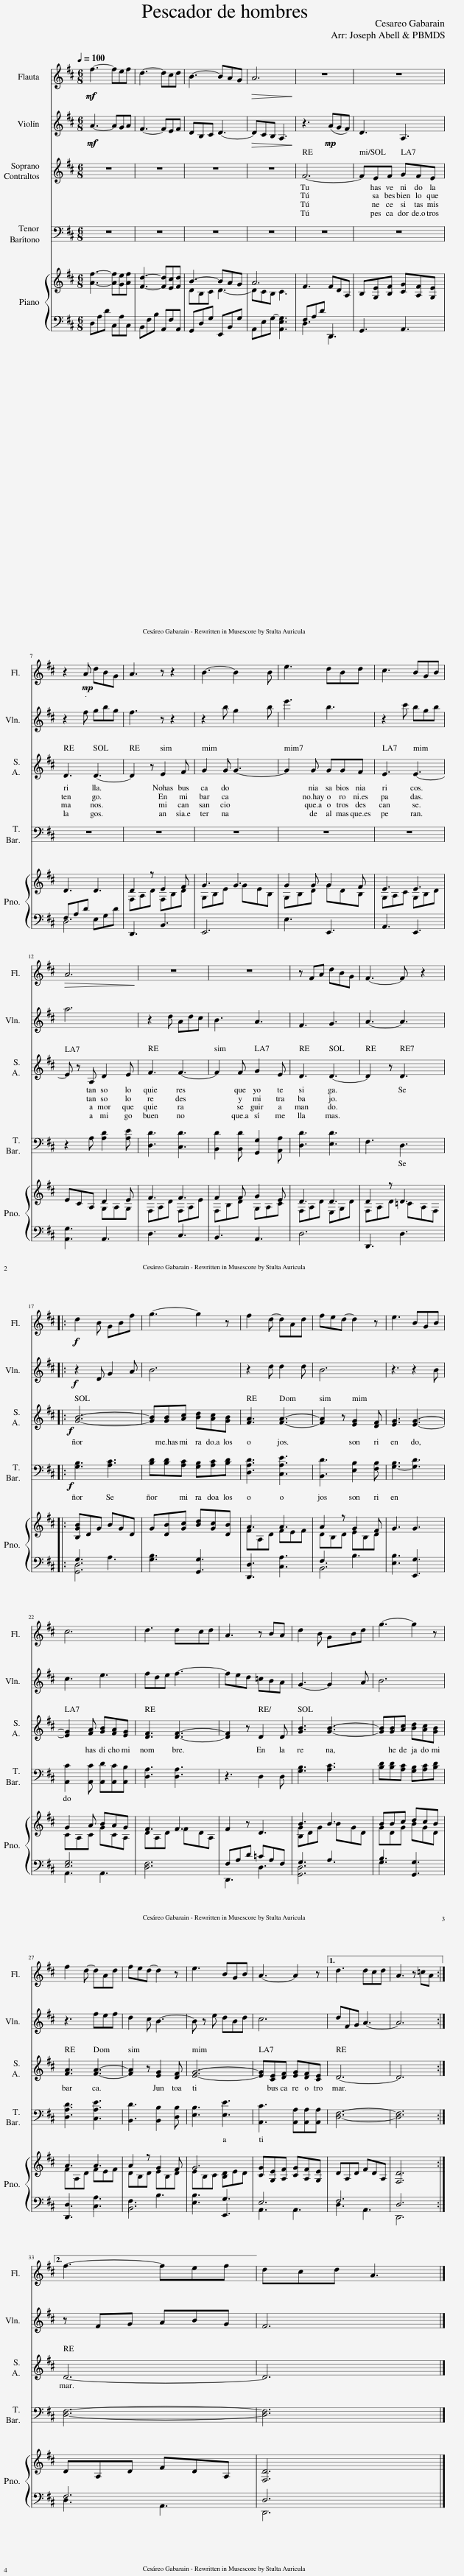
X:1
%%score 1 2 3 4 { ( 5 7 ) | ( 6 8 ) }
L:1/8
Q:1/4=100
M:6/8
I:linebreak $
K:D
V:1 treble
V:2 treble
V:3 treble
V:4 bass
V:5 treble
V:7 treble
V:6 bass
V:8 bass
V:1
!mf! f3- fef | d3- dcd | B3- BAG |!>(! A6!>)! | z6 | %5
 z6 |$ z2!mp! A dBG | A3 z z2 | B3- B2 B | e3 dBd | %10
 c3 BGB |$!>(! A6!>)! | z6 | z6 | z FA dBG | %15
 F3- F z2 |:$!f! d2 B GBf | g3- g2 z | f2 d- dAd | fed- d2 z | %20
 e3 BGB |$ c6 | d3 dcd | A3 z BA | d2 B GBd | %25
 g3- g2 z |$ f2 d- dAd | fed- d2 z | e3 BGB | A3- A2 z |1 %30
 d3 dcd | A3 z =cA :|2$ f3- fef || dcd A3 |] %34
V:2
!mf! A3- AGA | F3- FEF | DB,C D3- |!>(! DCB, A,3!>)! | z3!mp! (AGF) | %5
 D3 A,3 |$ z2 f gbg | f3 z z2 | z2 b g2 b | e'3 b3 | %10
 z2 c' bgb |$ a6 | z2 d Adc | B3 A3 | F3 G3 | %15
 A3- A3 |:$!f! z2 D G2 A | B6 | z2 d d2 d | B6 | %20
 z3 z2 B |$ c3 e3 | fde f3- | fed =cBA | G3- G2 A | %25
 B6 |$ z3 fef | d2 c B3- | B z e dBd | c6 |1 %30
 dFG A3- | A6 :|2$ z FG ABG || F6 |] %34
V:3
 z6 | z6 | z6 | z6 | F6- | %5
 FEF GFE |$ D3 D3- | D2 z E2 F | G2 G G3- | G2 G GGF | %10
 E3 E3- |$ E z A, D2 E | F3 F3- | F2 F G2 E | D3 D3- | %15
 D2 z D3 |:$!f! [GB]6- | [GB][GB][Ac] [Bd][Ac][GB] | [FA]3 [FA]3- | [FA]2 z [EG]2 [DF] | %20
 [EG]3 [EG]3- |$ [EG]2 [FA] [GB][FA][EG] | [DF]3 [DF]3- | [DF]2 z D2 D | [GB]3 [GB]3- | %25
 [GB][GB][Ac] [Bd][Ac][GB] |$ [FA]3 [FA]3- | [FA]2 z [EG]2 [DF] | [EG]6- | [EG][CE][DF] [EG][DF][CE] |1 %30
 D6- | D6 :|2$ D6- || D6 |] %34
V:4
 z6 | z6 | z6 | z6 | z6 | %5
 z6 |$ z6 | z6 | z6 | z6 | %10
 z6 |$ z2 A, [A,D]2 [A,E] | [D,D]3 [C,D]3 | [B,,D]2 [B,,D] [G,,G,]2 [A,,A,] | [D,D]3 [E,D]3 | %15
 F,3 D,3 |:$!f! [G,B,]3 [A,C]3 | [B,D][B,D][A,C] [G,B,][A,C][B,D] | [D,A,D]3 [C,A,E]3 | [B,,D]3 [E,B,]2 [F,B,] | %20
 [G,-B,]3 [G,D]3 |$ [A,,C]2 [A,,C] [A,,D][A,,C][A,,B,] | [D,A,]3 [D,A,]3 | z3 D,2 D, | [G,B,]3 [A,C]3 | %25
 [B,D][B,D][A,C] [G,B,][A,C][B,D] |$ [D,A,D]3 [C,A,E]3 | [B,,D]3 [B,,B,]2 [D,B,] | [E,B,]3 [E,E]3 | [A,,C]3 [A,,A,][A,,A,][A,,A,] |1 %30
 [D,F,]6- | [D,F,]6 :|2$ [D,F,]6- || [D,F,]6 |] %34
V:5
 [Af]3- [Af][Ge][Af] | [Fd]3- [Fd][Ec][Fd] | B3- BAG | A6 | F3 FDA, | %5
 B,[G,E][B,F] [CG][A,F][G,E] |$ D3 D3 | D2 z E2 F | G3 G3 | G2 G G2 F | %10
 E3 E3 |$ ECA, D2 E | F3 F3 | F2 F G2 E | D3 D3 | %15
 D2 z D3 |:$ [B,GB]DG BGD | G[DB][Gc] [Bd][Gc][DB] | A3 A3 | A2 z G2 F | %20
 G3 G3 |$ G2 A BAG | F3 F3 | F2 z D3 | B3 B3 | %25
 BBc dcB |$ A3 A3 | A2 z G2 F | G6 | [CG][G,E][A,F] [CG][A,F][G,E] |1 %30
 DA,D FDA, | [F,D]6 :|2$ DA,D FDA, || [F,D]6 |] %34
V:6
 D,A,D C,A,C, | B,,F,B, A,,F,A,, | G,,D,G, E,,B,,G, | A,,E,G,- [A,,E,G,]3 | D,3 D,,3 | %5
 G,,3 A,,3 |$ D,6 | D,,3 B,,3 | E,,6 | E,3 E,,3 | %10
 A,,3 E,,3 |$ [A,,G,]3 A,,3 | D,3 C,3 | B,,3 A,,3 | D,6 | %15
 D,,3 D,3 |:$ [G,,D,]6 | [G,B,]3 [G,,G,]3 | [D,,D,]3 [C,A,]3 | B,,6 | %20
 [E,B,]3 [E,,G,]3 |$ [E,G,]6 | [D,F,]6 | D,,3 D,3 | [G,,D,]6 | %25
 G,3 G,,3 |$ D,,3 C,3 | B,,6 | E,3 E,,3 | E,6 |1 %30
 F,6 | D,6 :|2$ F,6 || D,6 |] %34
V:7
 x6 | x6 | DB,C D3- | DCB, C3 | x6 | %5
 x6 |$ x6 | F,A,D F,B,D | G,B,E GEB, | G,B,D GDB, | %10
 G,A,C G,B,D |$ x3 G,A,G, | F,A,D F,A,E | F,B,D G,A,C | F,A,D E,G,D | %15
 F,A,D =CA,F, |:$ x6 | x6 | FA,D FEF | DB,D EB,D | %20
 x6 |$ CA,C GCA, | DA,D FDA, | x6 | [B,G]DG BGD | %25
 GDG BGD |$ FA,D FEF | DB,D EB,D | EB,C [B,D]ED | x6 |1 %30
 x6 | x6 :|2$ x6 || x6 |] %34
V:8
 x6 | x6 | x6 | x6 | F,A,D D,,3 | %5
 x6 |$ F,A,D E,G,D | x6 | x6 | x6 | %10
 x6 |$ x6 | x6 | x6 | x6 | %15
 x6 |:$ G,3 A,3 | x6 | x6 | F,3 B,3 | %20
 x6 |$ A,,3 A,,3 | x6 | F,A,D =CA,F, | G,3 A,3 | %25
 B,3 G,3 |$ D,3 A,3 | F,3 B,3 | B,3 G,3 | A,,3 A,,3 |1 %30
 D,3 A,,3 | D,,6 :|2$ D,3 A,,3 || D,,6 |] %34
